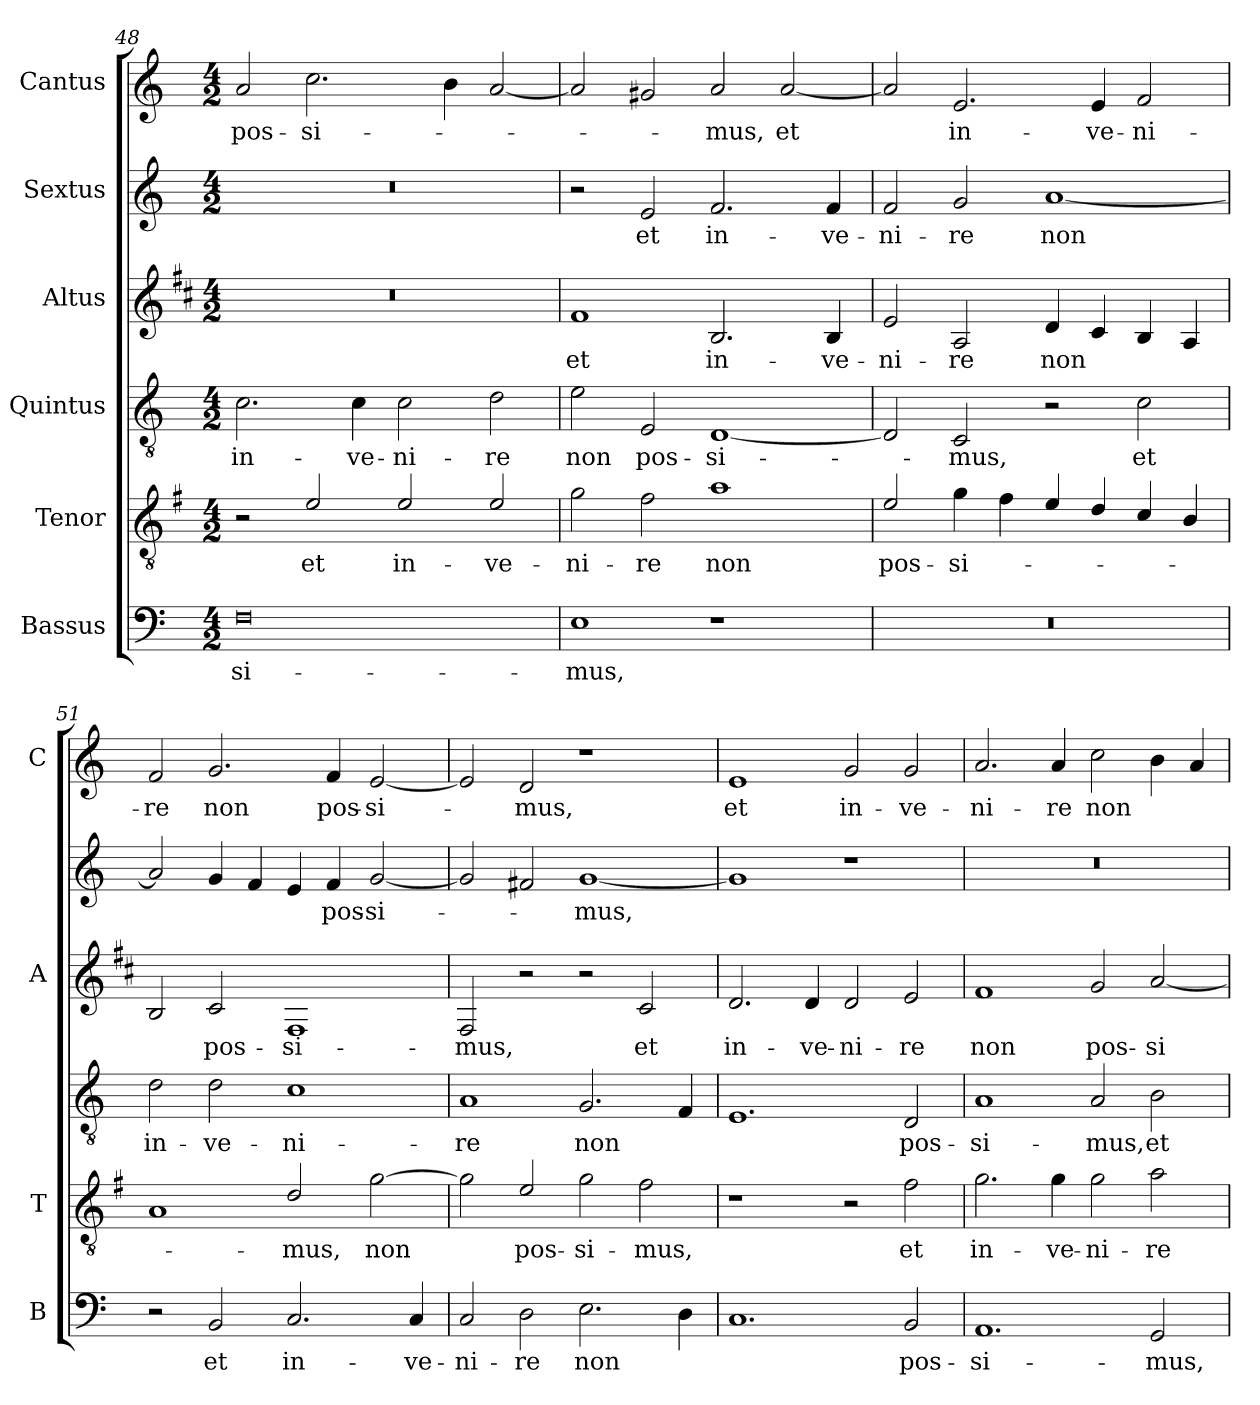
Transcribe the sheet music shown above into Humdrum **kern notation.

**kern	**text	**kern	**text	**kern	**text	**kern	**text	**kern	**text	**kern	**text
*part6	*part6	*part5	*part5	*part4	*part4	*part3	*part3	*part2	*part2	*part1	*part1
*staff6	*staff6	*staff5	*staff5	*staff4	*staff4	*staff3	*staff3	*staff2	*staff2	*staff1	*staff1
*I"Bassus	*	*I"Tenor	*	*I"Quintus	*	*I"Altus	*	*I"Sextus	*	*I"Cantus	*
*I'B	*	*I'T	*	*	*	*I'A	*	*	*	*I'C	*
*clefF4	*	*clefGv2	*	*clefGv2	*	*clefG2	*	*clefG2	*	*clefG2	*
*	*	*ITrd4c7	*	*	*	*ITrd1c2	*	*	*	*	*
*k[]	*	*k[]	*	*k[]	*	*k[]	*	*k[]	*	*k[]	*
*C:	*	*C:	*	*C:	*	*C:	*	*C:	*	*C:	*
*M4/2	*	*M4/2	*	*M4/2	*	*M4/2	*	*M4/2	*	*M4/2	*
=48	=48	=48	=48	=48	=48	=48	=48	=48	=48	=48	=48
!	!LO:LY:b	!	!	!	!LO:LY:b	!	!	!	!	!	!LO:LY:b
0F	-si-	2r	.	2.c\	in-	0r	.	0r	.	2a/	pos-
!	!	!	!LO:LY:b	!	!	!	!	!	!	!	!LO:LY:b
.	.	2A/	et	.	.	.	.	.	.	2.cc\	-si-
!	!	!	!	!	!LO:LY:b	!	!	!	!	!	!
.	.	.	.	4c\	-ve-	.	.	.	.	.	.
!	!	!	!LO:LY:b	!	!LO:LY:b	!	!	!	!	!	!
.	.	2A/	in-	2c\	-ni-	.	.	.	.	.	.
.	.	.	.	.	.	.	.	.	.	4b\	.
!	!	!	!LO:LY:b	!	!LO:LY:b	!	!	!	!	!	!
.	.	2A/	-ve-	2d\	-re	.	.	.	.	[2a/	.
=49	=49	=49	=49	=49	=49	=49	=49	=49	=49	=49	=49
!	!LO:LY:b	!	!LO:LY:b	!	!LO:LY:b	!	!LO:LY:b	!	!	!	!
1E	-mus,	2c\	-ni-	2e\	non	1e	et	2r	.	2a/]	.
!	!	!	!LO:LY:b	!	!LO:LY:b	!	!	!	!LO:LY:b	!	!
.	.	2B\	-re	2E/	pos-	.	.	2e/	et	2g#X/	.
!	!	!	!LO:LY:b	!	!LO:LY:b	!	!LO:LY:b	!	!LO:LY:b	!	!LO:LY:b
1r	.	1d	non	[1D	-si-	2.A/	in-	2.f/	in-	2a/	-mus,
!	!	!	!	!	!	!	!	!	!	!	!LO:LY:b
.	.	.	.	.	.	.	.	.	.	[2a/	et
!	!	!	!	!	!	!	!LO:LY:b	!	!LO:LY:b	!	!
.	.	.	.	.	.	4A/	-ve-	4f/	-ve-	.	.
=50	=50	=50	=50	=50	=50	=50	=50	=50	=50	=50	=50
!	!	!	!LO:LY:b	!	!	!	!LO:LY:b	!	!LO:LY:b	!	!
0r	.	2A/	pos-	2D/]	.	2d/	-ni-	2f/	-ni-	2a/]	.
!	!	!	!LO:LY:b	!	!LO:LY:b	!	!LO:LY:b	!	!LO:LY:b	!	!LO:LY:b
.	.	4c\	-si-	2C/	-mus,	2G/	-re	2g/	-re	2.e/	in-
.	.	4B\	.	.	.	.	.	.	.	.	.
!	!	!	!	!	!	!	!LO:LY:b	!	!LO:LY:b	!	!
.	.	4A/	.	2r	.	4c/	non	[1a	non	.	.
!	!	!	!	!	!	!	!	!	!	!	!LO:LY:b
.	.	4G/	.	.	.	4B/	.	.	.	4e/	-ve-
!	!	!	!	!	!LO:LY:b	!	!	!	!	!	!LO:LY:b
.	.	4F/	.	2c\	et	4A/	.	.	.	2f/	-ni-
.	.	4E/	.	.	.	4G/	.	.	.	.	.
=51	=51	=51	=51	=51	=51	=51	=51	=51	=51	=51	=51
!	!	!	!	!	!LO:LY:b	!	!	!	!	!	!LO:LY:b
2r	.	1D	.	2d\	in-	2A/	.	2a/]	.	2f/	-re
!	!LO:LY:b	!	!	!	!LO:LY:b	!	!LO:LY:b	!	!	!	!LO:LY:b
2BB/	et	.	.	2d\	-ve-	2B/	pos-	4g/	.	2.g/	non
.	.	.	.	.	.	.	.	4f/	.	.	.
!	!LO:LY:b	!	!LO:LY:b	!	!LO:LY:b	!	!LO:LY:b	!	!	!	!
2.C/	in-	2G/	-mus,	1c	-ni-	1E	-si-	4e/	.	.	.
!	!	!	!	!	!	!	!	!	!LO:LY:b	!	!LO:LY:b
.	.	.	.	.	.	.	.	4f/	pos-	4f/	pos-
!	!	!	!LO:LY:b	!	!	!	!	!	!LO:LY:b	!	!LO:LY:b
.	.	[2c\	non	.	.	.	.	[2g/	-si-	[2e/	-si-
!	!LO:LY:b	!	!	!	!	!	!	!	!	!	!
4C/	-ve-	.	.	.	.	.	.	.	.	.	.
=52	=52	=52	=52	=52	=52	=52	=52	=52	=52	=52	=52
!	!LO:LY:b	!	!	!	!LO:LY:b	!	!LO:LY:b	!	!	!	!
2C/	-ni-	2c\]	.	1A	-re	2E/	-mus,	2g/]	.	2e/]	.
!	!LO:LY:b	!	!LO:LY:b	!	!	!	!	!	!	!	!LO:LY:b
2D\	-re	2A/	pos-	.	.	2r	.	2f#X/	.	2d/	-mus,
!	!LO:LY:b	!	!LO:LY:b	!	!LO:LY:b	!	!	!	!LO:LY:b	!	!
2.E\	non	2c\	-si-	2.G/	non	2r	.	[1g	-mus,	1r	.
!	!	!	!LO:LY:b	!	!	!	!LO:LY:b	!	!	!	!
.	.	2B\	-mus,	.	.	2B/	et	.	.	.	.
4D\	.	.	.	4F/	.	.	.	.	.	.	.
!!LO:LB:g=z
=53	=53	=53	=53	=53	=53	=53	=53	=53	=53	=53	=53
!	!	!	!	!	!	!	!LO:LY:b	!	!	!	!LO:LY:b
1.C	.	1r	.	1.E	.	2.c/	in-	1g]	.	1e	et
!	!	!	!	!	!	!	!LO:LY:b	!	!	!	!
.	.	.	.	.	.	4c/	-ve-	.	.	.	.
!	!	!	!	!	!	!	!LO:LY:b	!	!	!	!LO:LY:b
.	.	2r	.	.	.	2c/	-ni-	1r	.	2g/	in-
!	!LO:LY:b	!	!LO:LY:b	!	!LO:LY:b	!	!LO:LY:b	!	!	!	!LO:LY:b
2BB/	pos-	2B\	et	2D/	pos-	2d/	-re	.	.	2g/	-ve-
=54	=54	=54	=54	=54	=54	=54	=54	=54	=54	=54	=54
!	!LO:LY:b	!	!LO:LY:b	!	!LO:LY:b	!	!LO:LY:b	!	!	!	!LO:LY:b
1.AA	-si-	2.c\	in-	1A	-si-	1e	non	0r	.	2.a/	-ni-
!	!	!	!LO:LY:b	!	!	!	!	!	!	!	!LO:LY:b
.	.	4c\	-ve-	.	.	.	.	.	.	4a/	-re
!	!	!	!LO:LY:b	!	!LO:LY:b	!	!LO:LY:b	!	!	!	!LO:LY:b
.	.	2c\	-ni-	2A/	-mus,	2f/	pos-	.	.	2cc\	non
!	!LO:LY:b	!	!LO:LY:b	!	!LO:LY:b	!	!LO:LY:b	!	!	!	!
2GG/	-mus,	2d\	-re	2B\	et	[2g/	-si-	.	.	4b\	.
.	.	.	.	.	.	.	.	.	.	4a/	.
=	=	=	=	=	=	=	=	=	=	=	=
*-	*-	*-	*-	*-	*-	*-	*-	*-	*-	*-	*-
